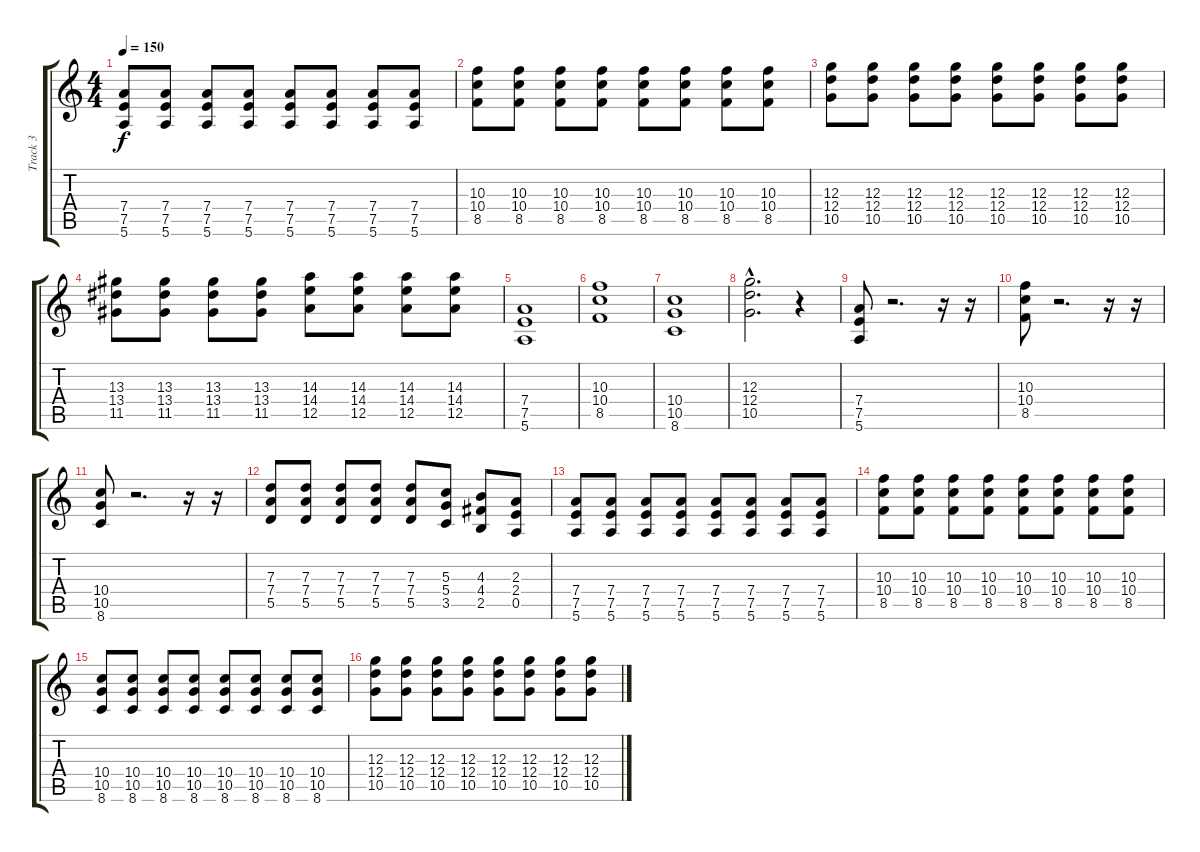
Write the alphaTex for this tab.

\track ("Track 3" "Track 3") {instrument distortionguitar}
\staff {score tabs}
\tuning (E4 B3 G3 D3 A2 E2) {hide}
\ts (4 4)
\tempo 150
\clef g2
\ks c
(7.4 7.5 5.6).8{dy f} (7.4 7.5 5.6).8 (7.4 7.5 5.6).8 (7.4 7.5 5.6).8 (7.4 7.5 5.6).8 (7.4 7.5 5.6).8 (7.4 7.5 5.6).8 (7.4 7.5 5.6).8 |
(10.3 10.4 8.5).8 (10.3 10.4 8.5).8 (10.3 10.4 8.5).8 (10.3 10.4 8.5).8 (10.3 10.4 8.5).8 (10.3 10.4 8.5).8 (10.3 10.4 8.5).8 (10.3 10.4 8.5).8 |
(12.3 12.4 10.5).8 (12.3 12.4 10.5).8 (12.3 12.4 10.5).8 (12.3 12.4 10.5).8 (12.3 12.4 10.5).8 (12.3 12.4 10.5).8 (12.3 12.4 10.5).8 (12.3 12.4 10.5).8 |
(13.3 13.4 11.5).8 (13.3 13.4 11.5).8 (13.3 13.4 11.5).8 (13.3 13.4 11.5).8 (14.3 14.4 12.5).8 (14.3 14.4 12.5).8 (14.3 14.4 12.5).8 (14.3 14.4 12.5).8 |
(7.4 7.5 5.6).1 |
(10.3 10.4 8.5).1 |
(10.4 10.5 8.6).1 |
(12.3{hac} 12.4{hac} 10.5{hac}).2{d} r.4 |
(7.4 7.5 5.6).8 r.2{d} r.16 r.16 |
(10.3 10.4 8.5).8 r.2{d} r.16 r.16 |
(10.4 10.5 8.6).8 r.2{d} r.16 r.16 |
(7.3 7.4 5.5).8 (7.3 7.4 5.5).8 (7.3 7.4 5.5).8 (7.3 7.4 5.5).8 (7.3 7.4 5.5).8 (5.3 5.4 3.5).8 (4.3 4.4 2.5).8 (2.3 2.4 0.5).8 |
(7.4 7.5 5.6).8 (7.4 7.5 5.6).8 (7.4 7.5 5.6).8 (7.4 7.5 5.6).8 (7.4 7.5 5.6).8 (7.4 7.5 5.6).8 (7.4 7.5 5.6).8 (7.4 7.5 5.6).8 |
(10.3 10.4 8.5).8 (10.3 10.4 8.5).8 (10.3 10.4 8.5).8 (10.3 10.4 8.5).8 (10.3 10.4 8.5).8 (10.3 10.4 8.5).8 (10.3 10.4 8.5).8 (10.3 10.4 8.5).8 |
(10.4 10.5 8.6).8 (10.4 10.5 8.6).8 (10.4 10.5 8.6).8 (10.4 10.5 8.6).8 (10.4 10.5 8.6).8 (10.4 10.5 8.6).8 (10.4 10.5 8.6).8 (10.4 10.5 8.6).8 |
(12.3 12.4 10.5).8 (12.3 12.4 10.5).8 (12.3 12.4 10.5).8 (12.3 12.4 10.5).8 (12.3 12.4 10.5).8 (12.3 12.4 10.5).8 (12.3 12.4 10.5).8 (12.3 12.4 10.5).8
